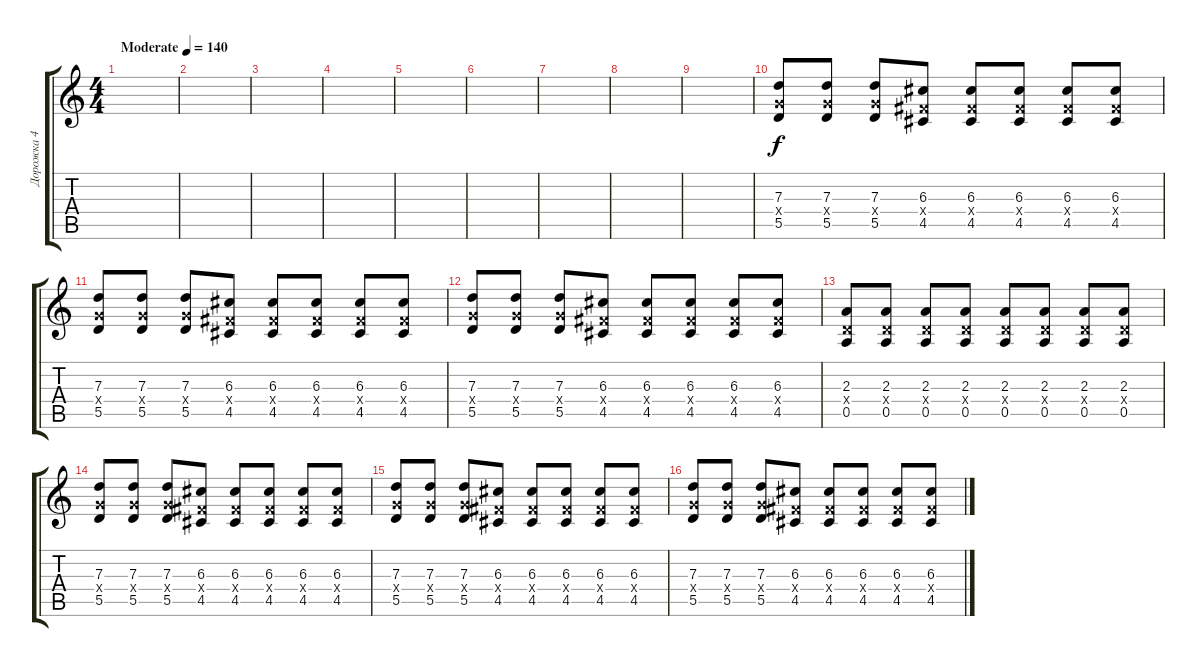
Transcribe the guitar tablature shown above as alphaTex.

\track ("Дорожка 4" "Дорожка 4") {instrument distortionguitar}
\staff {score tabs}
\tuning (E4 B3 G3 D3 A2 E2) {hide}
\ts (4 4)
\tempo (140 "Moderate")
\clef g2
\ks c
|
|
|
|
|
|
|
|
|
(7.3 5.4{x} 5.5).8 (7.3 5.4{x} 5.5).8 (7.3 5.4{x} 5.5).8 (6.3 4.4{x} 4.5).8 (6.3 4.4{x} 4.5).8 (6.3 4.4{x} 4.5).8 (6.3 4.4{x} 4.5).8 (6.3 4.4{x} 4.5).8 |
(7.3 5.4{x} 5.5).8 (7.3 5.4{x} 5.5).8 (7.3 5.4{x} 5.5).8 (6.3 4.4{x} 4.5).8 (6.3 4.4{x} 4.5).8 (6.3 4.4{x} 4.5).8 (6.3 4.4{x} 4.5).8 (6.3 4.4{x} 4.5).8 |
(7.3 5.4{x} 5.5).8 (7.3 5.4{x} 5.5).8 (7.3 5.4{x} 5.5).8 (6.3 4.4{x} 4.5).8 (6.3 4.4{x} 4.5).8 (6.3 4.4{x} 4.5).8 (6.3 4.4{x} 4.5).8 (6.3 4.4{x} 4.5).8 |
(2.3 0.4{x} 0.5).8 (2.3 0.4{x} 0.5).8 (2.3 0.4{x} 0.5).8 (2.3 0.4{x} 0.5).8 (2.3 0.4{x} 0.5).8 (2.3 0.4{x} 0.5).8 (2.3 0.4{x} 0.5).8 (2.3 0.4{x} 0.5).8 |
(7.3 5.4{x} 5.5).8 (7.3 5.4{x} 5.5).8 (7.3 5.4{x} 5.5).8 (6.3 4.4{x} 4.5).8 (6.3 4.4{x} 4.5).8 (6.3 4.4{x} 4.5).8 (6.3 4.4{x} 4.5).8 (6.3 4.4{x} 4.5).8 |
(7.3 5.4{x} 5.5).8 (7.3 5.4{x} 5.5).8 (7.3 5.4{x} 5.5).8 (6.3 4.4{x} 4.5).8 (6.3 4.4{x} 4.5).8 (6.3 4.4{x} 4.5).8 (6.3 4.4{x} 4.5).8 (6.3 4.4{x} 4.5).8 |
(7.3 5.4{x} 5.5).8 (7.3 5.4{x} 5.5).8 (7.3 5.4{x} 5.5).8 (6.3 4.4{x} 4.5).8 (6.3 4.4{x} 4.5).8 (6.3 4.4{x} 4.5).8 (6.3 4.4{x} 4.5).8 (6.3 4.4{x} 4.5).8
